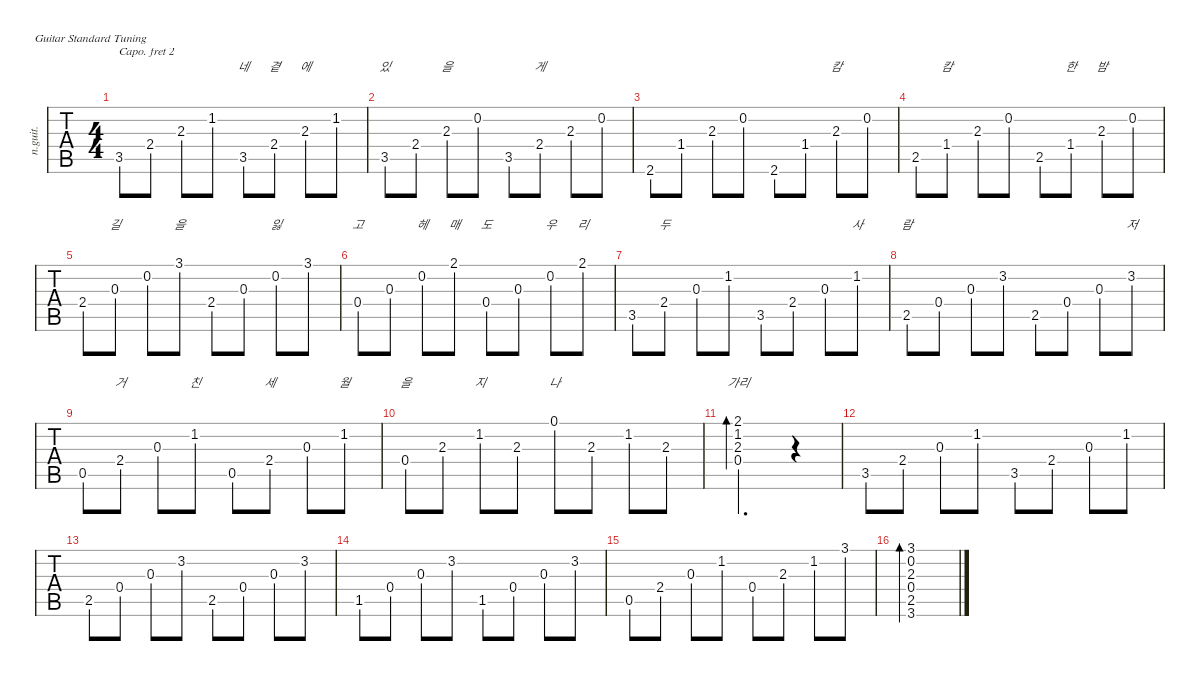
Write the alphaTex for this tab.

\defaultSystemsLayout 4
\hideDynamics
\bracketExtendMode nobrackets
\track ("트랙 1" "n.guit.") {instrument acousticguitarnylon}
\staff {tabs}
\capo 2
\tuning (E4 B3 G3 D3 A2 E2)
\ts (4 4)
\tempo (142 hide)
\clef g2
\ks c
3.5.8{lyrics (0 " ") lyrics (1 "") lyrics (2 "") lyrics (3 "") lyrics (4 "") dy f beam Up} 2.4{acc #}.8{lyrics (0 " ") lyrics (1 "") lyrics (2 "") lyrics (3 "") lyrics (4 "") beam Up} 2.3.8{lyrics (0 " ") lyrics (1 "") lyrics (2 "") lyrics (3 "") lyrics (4 "") beam Down} 1.2.8{lyrics (0 " ") lyrics (1 "") lyrics (2 "") lyrics (3 "") lyrics (4 "") beam Down} 3.5.8{lyrics (0 "네") lyrics (1 "") lyrics (2 "") lyrics (3 "") lyrics (4 "") beam Up} 2.4{acc #}.8{lyrics (0 "곁") lyrics (1 "") lyrics (2 "") lyrics (3 "") lyrics (4 "") beam Up} 2.3.8{lyrics (0 "에") lyrics (1 "") lyrics (2 "") lyrics (3 "") lyrics (4 "") beam Down} 1.2.8{lyrics (0 " ") lyrics (1 "") lyrics (2 "") lyrics (3 "") lyrics (4 "") beam Down} |
3.5.8{lyrics (0 "있") lyrics (1 "") lyrics (2 "") lyrics (3 "") lyrics (4 "") beam Up} 2.4{acc #}.8{lyrics (0 " ") lyrics (1 "") lyrics (2 "") lyrics (3 "") lyrics (4 "") beam Up} 2.3.8{lyrics (0 "을") lyrics (1 "") lyrics (2 "") lyrics (3 "") lyrics (4 "") beam Down} 0.2{acc #}.8{lyrics (0 " ") lyrics (1 "") lyrics (2 "") lyrics (3 "") lyrics (4 "") beam Down} 3.5.8{lyrics (0 " ") lyrics (1 "") lyrics (2 "") lyrics (3 "") lyrics (4 "") beam Up} 2.4{acc #}.8{lyrics (0 "게") lyrics (1 "") lyrics (2 "") lyrics (3 "") lyrics (4 "") beam Up} 2.3.8{beam Down} 0.2{acc #}.8{lyrics (0 " ") lyrics (1 "") lyrics (2 "") lyrics (3 "") lyrics (4 "") beam Down} |
2.6{acc #}.8{lyrics (0 " ") lyrics (1 "") lyrics (2 "") lyrics (3 "") lyrics (4 "") beam Up} 1.4.8{lyrics (0 " ") lyrics (1 "") lyrics (2 "") lyrics (3 "") lyrics (4 "") beam Up} 2.3.8{lyrics (0 " ") lyrics (1 "") lyrics (2 "") lyrics (3 "") lyrics (4 "") beam Down} 0.2{acc #}.8{lyrics (0 " ") lyrics (1 "") lyrics (2 "") lyrics (3 "") lyrics (4 "") beam Down} 2.6{acc #}.8{lyrics (0 " ") lyrics (1 "") lyrics (2 "") lyrics (3 "") lyrics (4 "") beam Up} 1.4.8{lyrics (0 " ") lyrics (1 "") lyrics (2 "") lyrics (3 "") lyrics (4 "") beam Up} 2.3.8{lyrics (0 "캄") lyrics (1 "") lyrics (2 "") lyrics (3 "") lyrics (4 "") beam Down} 0.2{acc #}.8{lyrics (0 " ") lyrics (1 "") lyrics (2 "") lyrics (3 "") lyrics (4 "") beam Down} |
2.5{acc #}.8{lyrics (0 " ") lyrics (1 "") lyrics (2 "") lyrics (3 "") lyrics (4 "") beam Up} 1.4.8{lyrics (0 "캄") lyrics (1 "") lyrics (2 "") lyrics (3 "") lyrics (4 "") beam Up} 2.3.8{lyrics (0 " ") lyrics (1 "") lyrics (2 "") lyrics (3 "") lyrics (4 "") beam Down} 0.2{acc #}.8{lyrics (0 " ") lyrics (1 "") lyrics (2 "") lyrics (3 "") lyrics (4 "") beam Down} 2.5{acc #}.8{lyrics (0 " ") lyrics (1 "") lyrics (2 "") lyrics (3 "") lyrics (4 "") beam Up} 1.4.8{lyrics (0 "한") lyrics (1 "") lyrics (2 "") lyrics (3 "") lyrics (4 "") beam Up} 2.3.8{lyrics (0 "밤") lyrics (1 "") lyrics (2 "") lyrics (3 "") lyrics (4 "") beam Down} 0.2{acc #}.8{lyrics (0 " ") lyrics (1 "") lyrics (2 "") lyrics (3 "") lyrics (4 "") beam Down} |
2.4{acc #}.8{lyrics (0 " ") lyrics (1 "") lyrics (2 "") lyrics (3 "") lyrics (4 "") beam Up} 0.3.8{lyrics (0 "길") lyrics (1 "") lyrics (2 "") lyrics (3 "") lyrics (4 "") beam Up} 0.2{acc #}.8{lyrics (0 " ") lyrics (1 "") lyrics (2 "") lyrics (3 "") lyrics (4 "") beam Down} 3.1.8{lyrics (0 "을") lyrics (1 "") lyrics (2 "") lyrics (3 "") lyrics (4 "") beam Down} 2.4{acc #}.8{lyrics (0 " ") lyrics (1 "") lyrics (2 "") lyrics (3 "") lyrics (4 "") beam Up} 0.3.8{lyrics (0 " ") lyrics (1 "") lyrics (2 "") lyrics (3 "") lyrics (4 "") beam Up} 0.2{acc #}.8{lyrics (0 "잃") lyrics (1 "") lyrics (2 "") lyrics (3 "") lyrics (4 "") beam Down} 3.1.8{lyrics (0 " ") lyrics (1 "") lyrics (2 "") lyrics (3 "") lyrics (4 "") beam Down} |
0.4.8{lyrics (0 "고") lyrics (1 "") lyrics (2 "") lyrics (3 "") lyrics (4 "") beam Up} 0.3.8{lyrics (0 " ") lyrics (1 "") lyrics (2 "") lyrics (3 "") lyrics (4 "") beam Up} 0.2{acc #}.8{lyrics (0 "헤") lyrics (1 "") lyrics (2 "") lyrics (3 "") lyrics (4 "") beam Down} 2.1{acc #}.8{lyrics (0 "매") lyrics (1 "") lyrics (2 "") lyrics (3 "") lyrics (4 "") beam Down} 0.4.8{lyrics (0 "도") lyrics (1 "") lyrics (2 "") lyrics (3 "") lyrics (4 "") beam Up} 0.3.8{beam Up} 0.2{acc #}.8{lyrics (0 "우") lyrics (1 "") lyrics (2 "") lyrics (3 "") lyrics (4 "") beam Down} 2.1{acc #}.8{lyrics (0 "리") lyrics (1 "") lyrics (2 "") lyrics (3 "") lyrics (4 "") beam Down} |
3.5.8{lyrics (0 " ") lyrics (1 "") lyrics (2 "") lyrics (3 "") lyrics (4 "") beam Up} 2.4{acc #}.8{lyrics (0 "두") lyrics (1 "") lyrics (2 "") lyrics (3 "") lyrics (4 "") beam Up} 0.3.8{lyrics (0 " ") lyrics (1 "") lyrics (2 "") lyrics (3 "") lyrics (4 "") beam Down} 1.2.8{lyrics (0 " ") lyrics (1 "") lyrics (2 "") lyrics (3 "") lyrics (4 "") beam Down} 3.5.8{lyrics (0 " ") lyrics (1 "") lyrics (2 "") lyrics (3 "") lyrics (4 "") beam Up} 2.4{acc #}.8{lyrics (0 " ") lyrics (1 "") lyrics (2 "") lyrics (3 "") lyrics (4 "") beam Up} 0.3.8{lyrics (0 " ") lyrics (1 "") lyrics (2 "") lyrics (3 "") lyrics (4 "") beam Down} 1.2.8{lyrics (0 "사") lyrics (1 "") lyrics (2 "") lyrics (3 "") lyrics (4 "") beam Down} |
2.5{acc #}.8{lyrics (0 "람") lyrics (1 "") lyrics (2 "") lyrics (3 "") lyrics (4 "") beam Up} 0.4.8{lyrics (0 " ") lyrics (1 "") lyrics (2 "") lyrics (3 "") lyrics (4 "") beam Up} 0.3.8{lyrics (0 " ") lyrics (1 "") lyrics (2 "") lyrics (3 "") lyrics (4 "") beam Down} 3.2.8{lyrics (0 " ") lyrics (1 "") lyrics (2 "") lyrics (3 "") lyrics (4 "") beam Down} 2.5{acc #}.8{lyrics (0 " ") lyrics (1 "") lyrics (2 "") lyrics (3 "") lyrics (4 "") beam Up} 0.4.8{lyrics (0 " ") lyrics (1 "") lyrics (2 "") lyrics (3 "") lyrics (4 "") beam Up} 0.3.8{lyrics (0 " ") lyrics (1 "") lyrics (2 "") lyrics (3 "") lyrics (4 "") beam Down} 3.2.8{lyrics (0 "저") lyrics (1 "") lyrics (2 "") lyrics (3 "") lyrics (4 "") beam Down} |
0.5.8{lyrics (0 " ") lyrics (1 "") lyrics (2 "") lyrics (3 "") lyrics (4 "") beam Up} 2.4{acc #}.8{lyrics (0 "거") lyrics (1 "") lyrics (2 "") lyrics (3 "") lyrics (4 "") beam Up} 0.3.8{lyrics (0 " ") lyrics (1 "") lyrics (2 "") lyrics (3 "") lyrics (4 "") beam Down} 1.2.8{lyrics (0 "친") lyrics (1 "") lyrics (2 "") lyrics (3 "") lyrics (4 "") beam Down} 0.5.8{lyrics (0 " ") lyrics (1 "") lyrics (2 "") lyrics (3 "") lyrics (4 "") beam Up} 2.4{acc #}.8{lyrics (0 "세") lyrics (1 "") lyrics (2 "") lyrics (3 "") lyrics (4 "") beam Up} 0.3.8{lyrics (0 " ") lyrics (1 "") lyrics (2 "") lyrics (3 "") lyrics (4 "") beam Down} 1.2.8{lyrics (0 "월") lyrics (1 "") lyrics (2 "") lyrics (3 "") lyrics (4 "") beam Down} |
0.4.8{lyrics (0 "을") lyrics (1 "") lyrics (2 "") lyrics (3 "") lyrics (4 "") beam Up} 2.3.8{lyrics (0 " ") lyrics (1 "") lyrics (2 "") lyrics (3 "") lyrics (4 "") beam Up} 1.2.8{lyrics (0 "지") lyrics (1 "") lyrics (2 "") lyrics (3 "") lyrics (4 "") beam Down} 2.3.8{lyrics (0 " ") lyrics (1 "") lyrics (2 "") lyrics (3 "") lyrics (4 "") beam Down} 0.1{acc #}.8{lyrics (0 "나") lyrics (1 "") lyrics (2 "") lyrics (3 "") lyrics (4 "") beam Down} 2.3.8{lyrics (0 " ") lyrics (1 "") lyrics (2 "") lyrics (3 "") lyrics (4 "") beam Down} 1.2.8{lyrics (0 " ") lyrics (1 "") lyrics (2 "") lyrics (3 "") lyrics (4 "") beam Down} 2.3.8{lyrics (0 " ") lyrics (1 "") lyrics (2 "") lyrics (3 "") lyrics (4 "") beam Down} |
\tempo (120 hide)
(2.1{acc #} 1.2 2.3 0.4).2{d bd 480 lyrics (0 "가리") lyrics (1 "") lyrics (2 "") lyrics (3 "") lyrics (4 "") beam Down} r.4{beam Down} |
\tempo (142 hide)
3.5.8{beam Up} 2.4{acc #}.8{beam Up} 0.3.8{beam Down} 1.2.8{beam Down} 3.5.8{beam Up} 2.4{acc #}.8{beam Up} 0.3.8{beam Down} 1.2.8{beam Down} |
2.5{acc #}.8{beam Up} 0.4.8{beam Up} 0.3.8{beam Down} 3.2.8{beam Down} 2.5{acc #}.8{beam Up} 0.4.8{beam Up} 0.3.8{beam Down} 3.2.8{beam Down} |
1.5.8{beam Up} 0.4.8{beam Up} 0.3.8{beam Down} 3.2.8{beam Down} 1.5.8{beam Up} 0.4.8{beam Up} 0.3.8{beam Down} 3.2.8{beam Down} |
\tempo (90 hide)
\tempo (70 0.5 hide)
0.5.8{beam Up} 2.4{acc #}.8{beam Up} 0.3.8{beam Down} 1.2.8{beam Down} 0.4.8{beam Up} 2.3.8{beam Up} 1.2.8{beam Down} 3.1.8{beam Down} |
(3.1 0.2{acc #} 2.3 0.4 2.5{acc #} 3.6).1{bd 480 beam Up}
